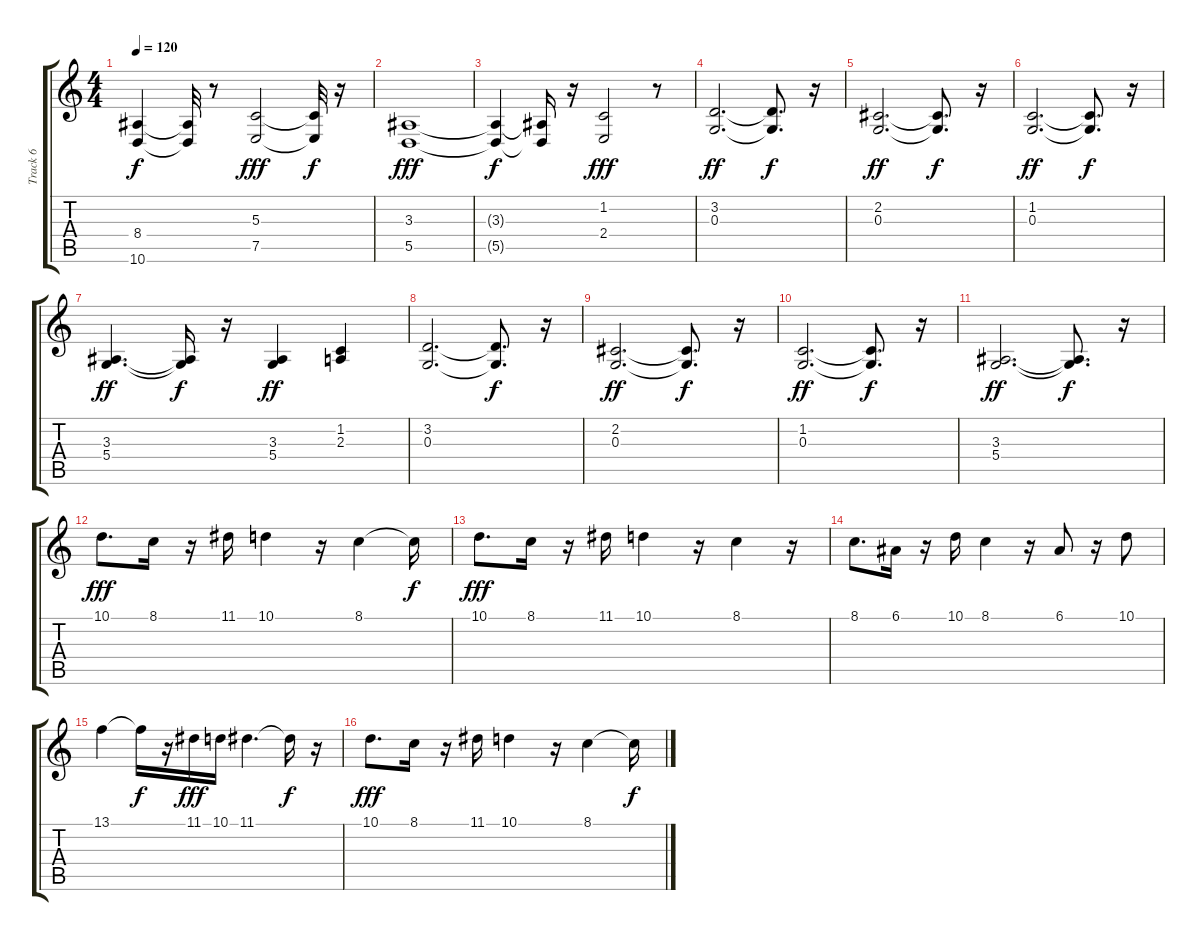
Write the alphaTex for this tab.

\track ("Track 6" "Track 6") {instrument frenchhorn}
\staff {score tabs}
\tuning (E4 B3 G3 D3 A2 E2) {hide}
\ts (4 4)
\tempo 120
\clef g2
\ks c
(8.4{t} 10.6{t}).4{dy f} (8.4{t} 10.6{t}).32 r.8 (5.3 7.5).2{dy fff} (5.3{t} 7.5{t}).32{dy f} r.16 |
(3.3 5.5).1{dy fff} |
(3.3{t} 5.5{t}).4{dy f} (3.3{t} 5.5{t}).16 r.16 (1.2 2.4).2{dy fff} r.8 |
(3.2 0.3).2{d dy ff} (3.2{t} 0.3{t}).8{d dy f} r.16 |
(2.2 0.3).2{d dy ff} (2.2{t} 0.3{t}).8{d dy f} r.16 |
(1.2 0.3).2{d dy ff} (1.2{t} 0.3{t}).8{d dy f} r.16 |
(3.3 5.4).4{d dy ff} (3.3{t} 5.4{t}).16{dy f} r.16 (3.3 5.4).4{dy ff} (1.2 2.3).4 |
(3.2 0.3).2{d} (3.2{t} 0.3{t}).8{d dy f} r.16 |
(2.2 0.3).2{d dy ff} (2.2{t} 0.3{t}).8{d dy f} r.16 |
(1.2 0.3).2{d dy ff} (1.2{t} 0.3{t}).8{d dy f} r.16 |
(3.3 5.4).2{d dy ff} (3.3{t} 5.4{t}).8{d dy f} r.16 |
10.1.8{d dy fff} 8.1.16 r.16 11.1.16 10.1.4 r.16 8.1.4 8.1{t}.16{dy f} |
10.1.8{d dy fff} 8.1.16 r.16 11.1.16 10.1.4 r.16 8.1.4 r.16 |
8.1.8{d} 6.1.16 r.16 10.1.16 8.1.4 r.16 6.1.8 r.16 10.1.8 |
13.1.4 13.1{t}.16{dy f} r.16 11.1.16{dy fff} 10.1.16 11.1.4{d} 11.1{t}.16{dy f} r.16 |
10.1.8{d dy fff} 8.1.16 r.16 11.1.16 10.1.4 r.16 8.1.4 8.1{t}.16{dy f}
